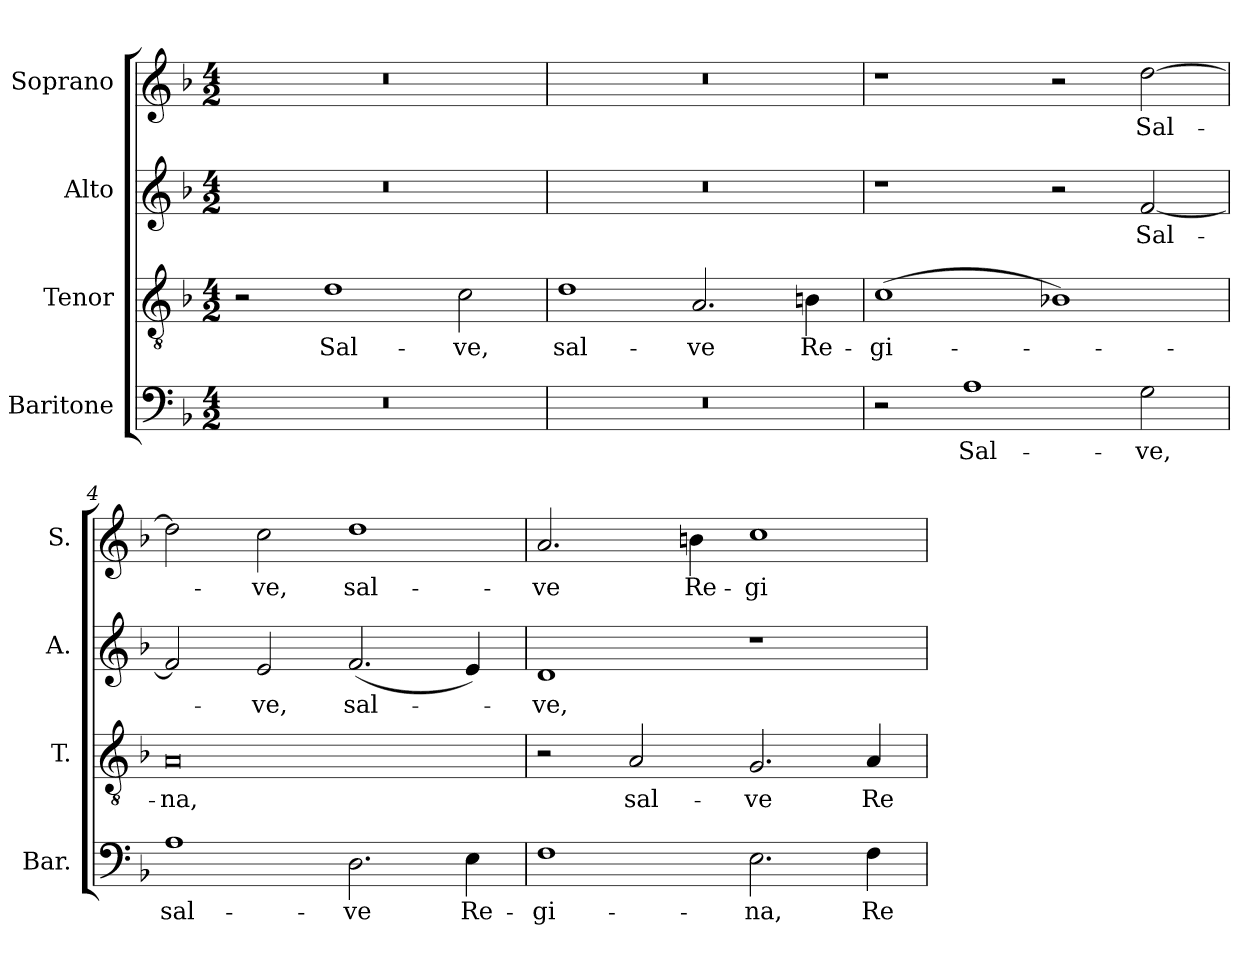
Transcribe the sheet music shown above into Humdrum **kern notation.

**kern	**text	**kern	**text	**kern	**text	**kern	**text
*part4	*part4	*part3	*part3	*part2	*part2	*part1	*part1
*staff4	*staff4	*staff3	*staff3	*staff2	*staff2	*staff1	*staff1
*I"Baritone	*	*I"Tenor	*	*I"Alto	*	*I"Soprano	*
*I'Bar.	*	*I'T.	*	*I'A.	*	*I'S.	*
!!LO:PB:g=z
*clefF4	*	*clefGv2	*	*clefG2	*	*clefG2	*
*	*	*ITrd7c12	*	*	*	*	*
*k[b-]	*	*k[b-]	*	*k[b-]	*	*k[b-]	*
*F:	*	*F:	*	*F:	*	*F:	*
*M4/2	*	*M4/2	*	*M4/2	*	*M4/2	*
*MM200	*	*MM200	*	*MM200	*	*MM200	*
=1	=1	=1	=1	=1	=1	=1	=1
!LO:N:vis=1	!	!	!	!LO:N:vis=1	!	!LO:N:vis=1	!
0r	.	2r	.	0r	.	0r	.
!	!	!	!LO:LY:b:color=#000000	!	!	!	!
.	.	1Di	Sal-	.	.	.	.
!	!	!	!LO:LY:b:color=#000000	!	!	!	!
.	.	2Ci\	-ve,	.	.	.	.
=2	=2	=2	=2	=2	=2	=2	=2
!LO:N:vis=1	!	!	!	!	!	!	!
!	!	!	!LO:LY:b:color=#000000	!LO:N:vis=1	!	!LO:N:vis=1	!
0r	.	1Di	sal-	0r	.	0r	.
!	!	!	!LO:LY:b:color=#000000	!	!	!	!
.	.	2.AAi/	-ve	.	.	.	.
!	!	!	!LO:LY:b:color=#000000	!	!	!	!
.	.	4BBni\	Re-	.	.	.	.
=3	=3	=3	=3	=3	=3	=3	=3
!	!	!	!LO:LY:b:color=#000000	!	!	!	!
2r	.	(1Ci	-gi-	1r	.	1r	.
!	!LO:LY:b:color=#000000	!	!	!	!	!	!
1Ai	Sal-	.	.	.	.	.	.
.	.	1BB-Xi)	.	2r	.	2r	.
!	!LO:LY:b:color=#000000	!	!	!	!	!	!
!	!	!	!	!	!LO:LY:b:color=#000000	!	!
!	!	!	!	!	!	!	!LO:LY:b:color=#000000
2Gi\	-ve,	.	.	[2fi/	Sal-	[2ddi\	Sal-
=4	=4	=4	=4	=4	=4	=4	=4
!	!LO:LY:b:color=#000000	!	!	!	!	!	!
!	!	!	!LO:LY:b:color=#000000	!	!	!	!
1Ai	sal-	0AAi	-na,	2fi/]	.	2ddi\]	.
!	!	!	!	!	!LO:LY:b:color=#000000	!	!
!	!	!	!	!	!	!	!LO:LY:b:color=#000000
.	.	.	.	2ei/	-ve,	2cci\	-ve,
!	!LO:LY:b:color=#000000	!	!	!	!	!	!
!	!	!	!	!	!LO:LY:b:color=#000000	!	!
!	!	!	!	!	!	!	!LO:LY:b:color=#000000
2.Di\	-ve	.	.	(2.fi/	sal-	1ddi	sal-
!	!LO:LY:b:color=#000000	!	!	!	!	!	!
4Ei\	Re-	.	.	4ei/)	.	.	.
=5	=5	=5	=5	=5	=5	=5	=5
!	!LO:LY:b:color=#000000	!	!	!	!	!	!
!	!	!	!	!	!LO:LY:b:color=#000000	!	!
!	!	!	!	!	!	!	!LO:LY:b:color=#000000
1Fi	-gi-	2r	.	1di	-ve,	2.ai/	-ve
!	!	!	!LO:LY:b:color=#000000	!	!	!	!
.	.	2AAi/	sal-	.	.	.	.
!	!	!	!	!	!	!	!LO:LY:b:color=#000000
.	.	.	.	.	.	4bni\	Re-
!	!LO:LY:b:color=#000000	!	!	!	!	!	!
!	!	!	!LO:LY:b:color=#000000	!	!	!	!
!	!	!	!	!	!	!	!LO:LY:b:color=#000000
2.Ei\	-na,	2.GGi/	-ve	1r	.	1cci	-gi-
!	!LO:LY:b:color=#000000	!	!	!	!	!	!
!	!	!	!LO:LY:b:color=#000000	!	!	!	!
4Fi\	Re-	4AAi/	Re-	.	.	.	.
=	=	=	=	=	=	=	=
*-	*-	*-	*-	*-	*-	*-	*-
